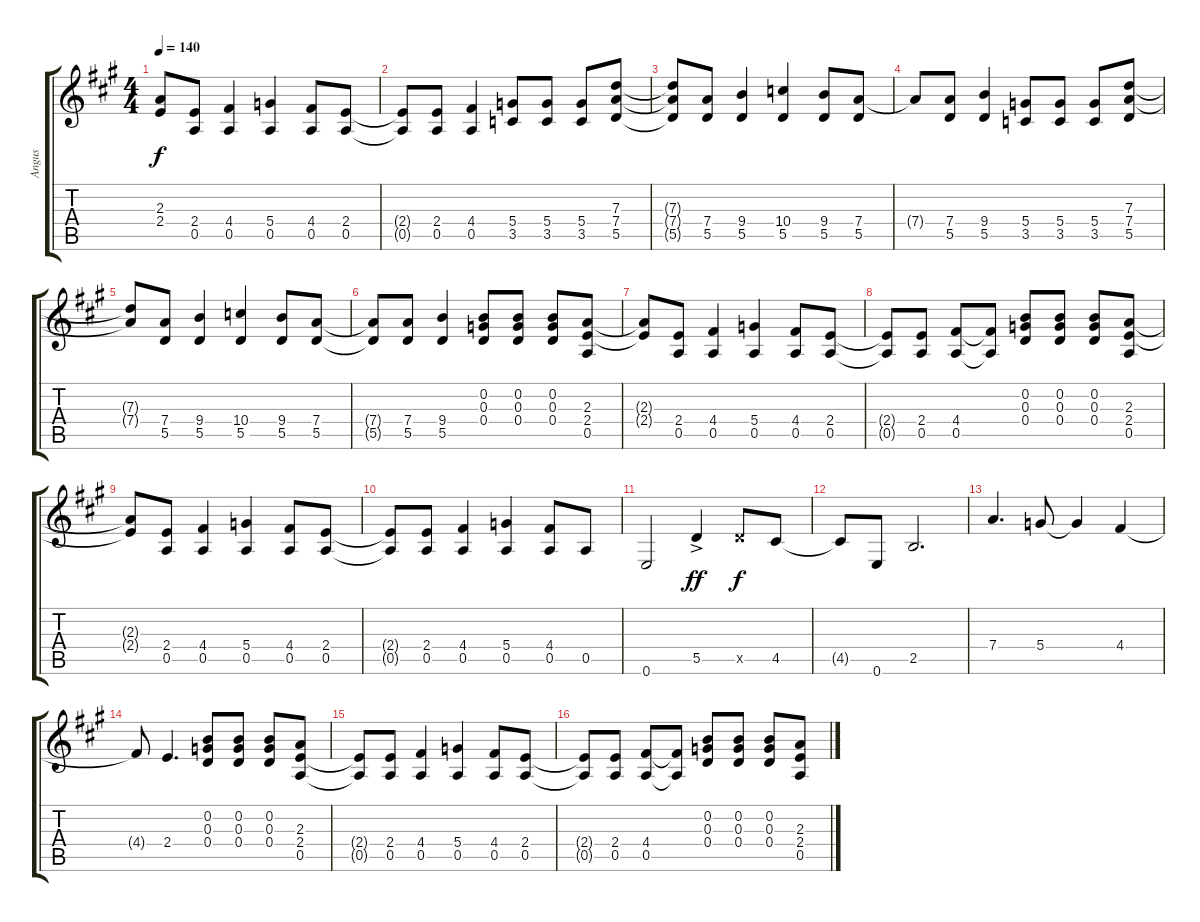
\track ("Angus" "Angus") {instrument overdrivenguitar}
\staff {score tabs}
\tuning (E4 B3 G3 D3 A2 E2) {hide}
\ts (4 4)
\tempo 140
\clef g2
\ks a
(2.3{t} 2.4{t}).8{dy f} (2.4 0.5).8 (4.4 0.5).4 (5.4 0.5).4 (4.4 0.5).8 (2.4 0.5).8 |
(2.4{t} 0.5{t}).8 (2.4 0.5).8 (4.4 0.5).4 (5.4 3.5).8 (5.4 3.5).8 (5.4 3.5).8 (7.3 7.4 5.5).8 |
(7.3{t} 7.4{t} 5.5{t}).8 (7.4 5.5).8 (9.4 5.5).4 (10.4 5.5).4 (9.4 5.5).8 (7.4 5.5).8 |
7.4{t}.8 (7.4 5.5).8 (9.4 5.5).4 (5.4 3.5).8 (5.4 3.5).8 (5.4 3.5).8 (7.3 7.4 5.5).8 |
(7.3{t} 7.4{t}).8 (7.4 5.5).8 (9.4 5.5).4 (10.4 5.5).4 (9.4 5.5).8 (7.4 5.5).8 |
(7.4{t} 5.5{t}).8 (7.4 5.5).8 (9.4 5.5).4 (0.2 0.3 0.4).8 (0.2 0.3 0.4).8 (0.2 0.3 0.4).8 (2.3 2.4 0.5).8 |
(2.3{t} 2.4{t}).8 (2.4 0.5).8 (4.4 0.5).4 (5.4 0.5).4 (4.4 0.5).8 (2.4 0.5).8 |
(2.4{t} 0.5{t}).8 (2.4 0.5).8 (4.4 0.5).8 (4.4{t} 0.5{t}).8 (0.2 0.3 0.4).8 (0.2 0.3 0.4).8 (0.2 0.3 0.4).8 (2.3 2.4 0.5).8 |
(2.3{t} 2.4{t}).8 (2.4 0.5).8 (4.4 0.5).4 (5.4 0.5).4 (4.4 0.5).8 (2.4 0.5).8 |
(2.4{t} 0.5{t}).8 (2.4 0.5).8 (4.4 0.5).4 (5.4 0.5).4 (4.4 0.5).8 0.5.8 |
0.6.2 5.5{ac}.4{dy ff} 5.5{x}.8{dy f} 4.5.8 |
4.5{t}.8 0.6.8 2.5.2{d} |
7.4.4{d} 5.4.8 5.4{t}.4 4.4.4 |
4.4{t}.8 2.4.4{d} (0.2 0.3 0.4).8 (0.2 0.3 0.4).8 (0.2 0.3 0.4).8 (2.3 2.4 0.5).8 |
(2.4{t} 0.5{t}).8 (2.4 0.5).8 (4.4 0.5).4 (5.4 0.5).4 (4.4 0.5).8 (2.4 0.5).8 |
(2.4{t} 0.5{t}).8 (2.4 0.5).8 (4.4 0.5).8 (4.4{t} 0.5{t}).8 (0.2 0.3 0.4).8 (0.2 0.3 0.4).8 (0.2 0.3 0.4).8 (2.3 2.4 0.5).8
